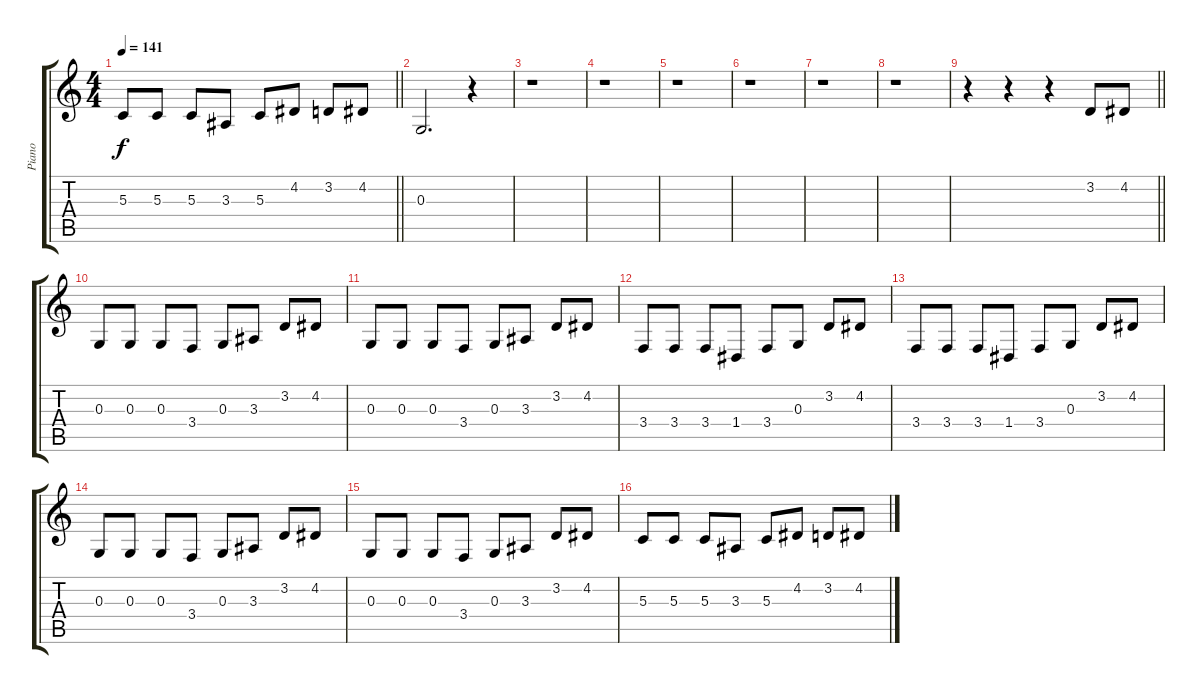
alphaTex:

\track ("Piano" "Piano") {instrument electricgrandpiano bank 1}
\staff {score tabs}
\tuning (E4 B3 G3 D3 A2 E2) {hide}
\ts (4 4)
\tempo 141
\clef g2
\barLineRight lightlight
\ks c
5.3.8{dy f} 5.3.8 5.3.8 3.3.8 5.3.8 4.2.8 3.2.8 4.2.8 |
0.3.2{d} r.4 |
r.1 |
r.1 |
r.1 |
r.1 |
r.1 |
r.1 |
\barLineRight lightlight
r.4 r.4 r.4 3.2.8 4.2.8 |
0.3.8 0.3.8 0.3.8 3.4.8 0.3.8 3.3.8 3.2.8 4.2.8 |
0.3.8 0.3.8 0.3.8 3.4.8 0.3.8 3.3.8 3.2.8 4.2.8 |
3.4.8 3.4.8 3.4.8 1.4.8 3.4.8 0.3.8 3.2.8 4.2.8 |
3.4.8 3.4.8 3.4.8 1.4.8 3.4.8 0.3.8 3.2.8 4.2.8 |
0.3.8 0.3.8 0.3.8 3.4.8 0.3.8 3.3.8 3.2.8 4.2.8 |
0.3.8 0.3.8 0.3.8 3.4.8 0.3.8 3.3.8 3.2.8 4.2.8 |
5.3.8 5.3.8 5.3.8 3.3.8 5.3.8 4.2.8 3.2.8 4.2.8
